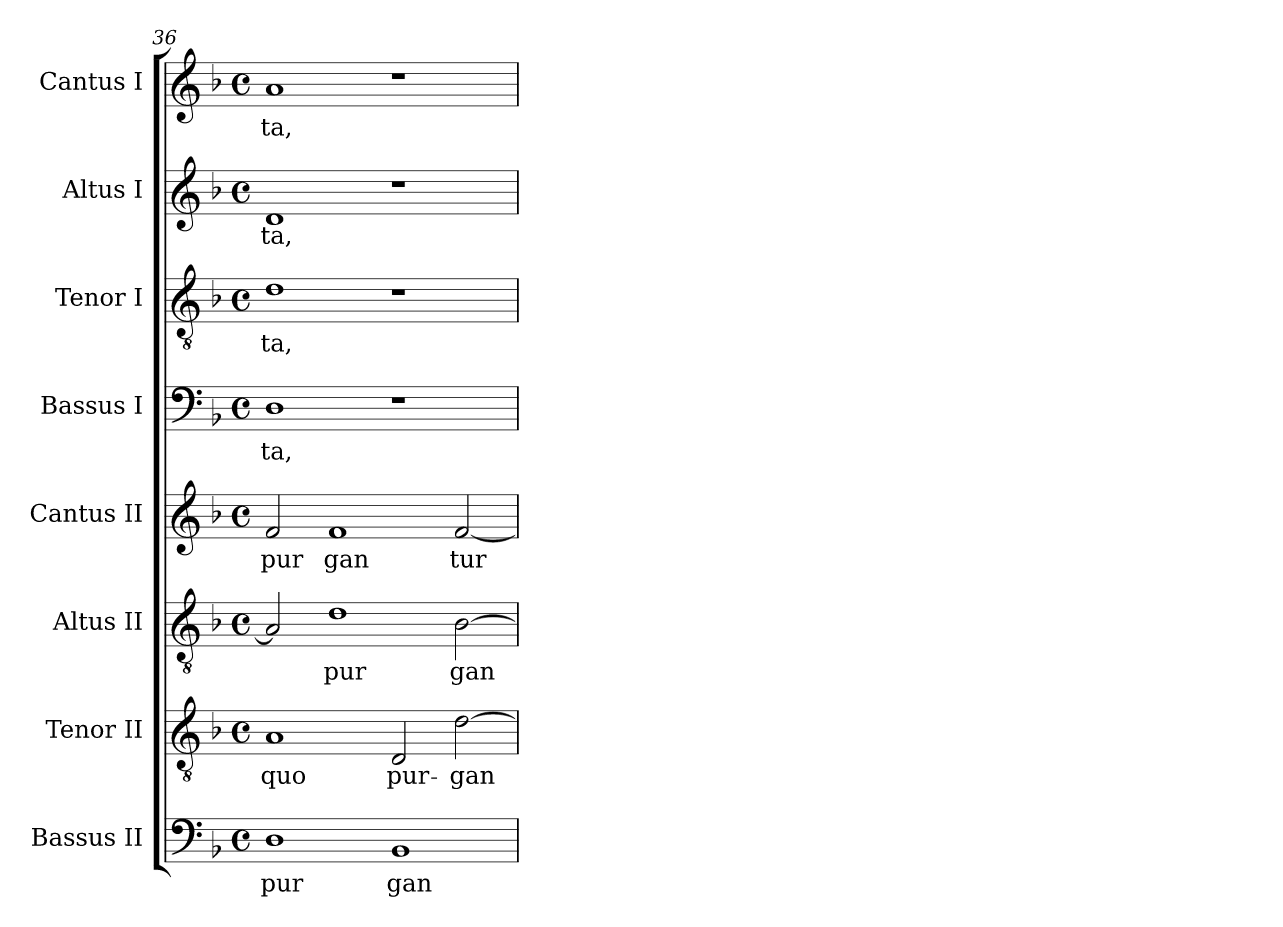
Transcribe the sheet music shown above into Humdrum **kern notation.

**kern	**text	**kern	**text	**kern	**text	**kern	**text	**kern	**text	**kern	**text	**kern	**text	**kern	**text
*part8	*part8	*part7	*part7	*part6	*part6	*part5	*part5	*part4	*part4	*part3	*part3	*part2	*part2	*part1	*part1
*staff8	*staff8	*staff7	*staff7	*staff6	*staff6	*staff5	*staff5	*staff4	*staff4	*staff3	*staff3	*staff2	*staff2	*staff1	*staff1
*I"Bassus II	*	*I"Tenor II	*	*I"Altus II	*	*I"Cantus II	*	*I"Bassus I	*	*I"Tenor I	*	*I"Altus I	*	*I"Cantus I	*
*clefF4	*	*clefGv2	*	*clefGv2	*	*clefG2	*	*clefF4	*	*clefGv2	*	*clefG2	*	*clefG2	*
*k[b-]	*	*k[b-]	*	*k[b-]	*	*k[b-]	*	*k[b-]	*	*k[b-]	*	*k[b-]	*	*k[b-]	*
*F:	*	*F:	*	*F:	*	*F:	*	*F:	*	*F:	*	*F:	*	*F:	*
*M4/4	*	*M4/4	*	*M4/4	*	*M4/4	*	*M4/4	*	*M4/4	*	*M4/4	*	*M4/4	*
*met(c)	*	*met(c)	*	*met(c)	*	*met(c)	*	*met(c)	*	*met(c)	*	*met(c)	*	*met(c)	*
=36	=36	=36	=36	=36	=36	=36	=36	=36	=36	=36	=36	=36	=36	=36	=36
!	!LO:LY:b:cj	!	!LO:LY:b:cj	!	!	!	!LO:LY:b:cj	!	!LO:LY:b:cj	!	!LO:LY:b:cj	!	!LO:LY:b:cj	!	!LO:LY:b:cj
1D	pur	1A	quo	2A/]	.	2f/	pur	1D	ta,	1d	ta,	1d	-ta,	1a	ta,
!	!	!	!	!	!LO:LY:b:cj	!	!LO:LY:b:cj	!	!	!	!	!	!	!	!
.	.	.	.	1d	pur	1f	gan	.	.	.	.	.	.	.	.
!	!LO:LY:b:cj	!	!LO:LY:b:cj	!	!	!	!	!	!	!	!	!	!	!	!
1BB-	gan	2D/	pur-	.	.	.	.	1r	.	1r	.	1r	.	1r	.
!	!	!	!LO:LY:b	!	!LO:LY:b	!	!LO:LY:b	!	!	!	!	!	!	!	!
.	.	[>2d\	-gan-	[>2B-\	gan	[>2f/	tur	.	.	.	.	.	.	.	.
=	=	=	=	=	=	=	=	=	=	=	=	=	=	=	=
*-	*-	*-	*-	*-	*-	*-	*-	*-	*-	*-	*-	*-	*-	*-	*-
